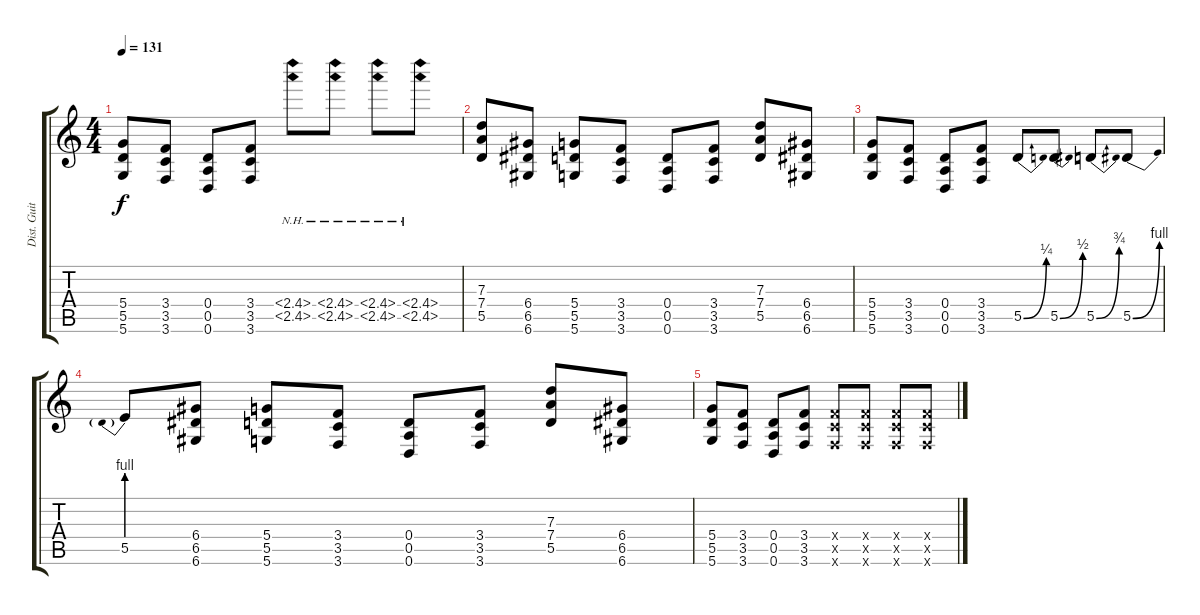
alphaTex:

\track ("Dist. Guitar 1" "Dist. Guit") {instrument distortionguitar}
\staff {score tabs}
\tuning (E4 B3 G3 D3 A2 D2) {hide}
\ts (4 4)
\tempo 131
\clef g2
\ks c
(5.4 5.5 5.6).8{dy f} (3.4 3.5 3.6).8 (0.4 0.5 0.6).8 (3.4 3.5 3.6).8 (2.4{nh} 2.5{nh}).8 (2.4{nh} 2.5{nh}).8 (2.4{nh} 2.5{nh}).8 (2.4{nh} 2.5{nh}).8 |
(7.3 7.4 5.5).8 (6.4 6.5 6.6).8 (5.4 5.5 5.6).8 (3.4 3.5 3.6).8 (0.4 0.5 0.6).8 (3.4 3.5 3.6).8 (7.3 7.4 5.5).8 (6.4 6.5 6.6).8 |
(5.4 5.5 5.6).8 (3.4 3.5 3.6).8 (0.4 0.5 0.6).8 (3.4 3.5 3.6).8 5.5{be (bend 0 0 60 1)}.8 5.5{be (bend 0 0 60 2)}.8 5.5{be (bend 0 0 60 3)}.8 5.5{be (bend 0 0 60 4)}.8 |
5.5{be (prebend 0 4 60 4)}.8 (6.4 6.5 6.6).8 (5.4 5.5 5.6).8 (3.4 3.5 3.6).8 (0.4 0.5 0.6).8 (3.4 3.5 3.6).8 (7.3 7.4 5.5).8 (6.4 6.5 6.6).8 |
(5.4 5.5 5.6).8 (3.4 3.5 3.6).8 (0.4 0.5 0.6).8 (3.4 3.5 3.6).8 (3.4{x} 3.5{x} 3.6{x}).8 (3.4{x} 3.5{x} 3.6{x}).8 (3.4{x} 3.5{x} 3.6{x}).8 (3.4{x} 3.5{x} 3.6{x}).8
